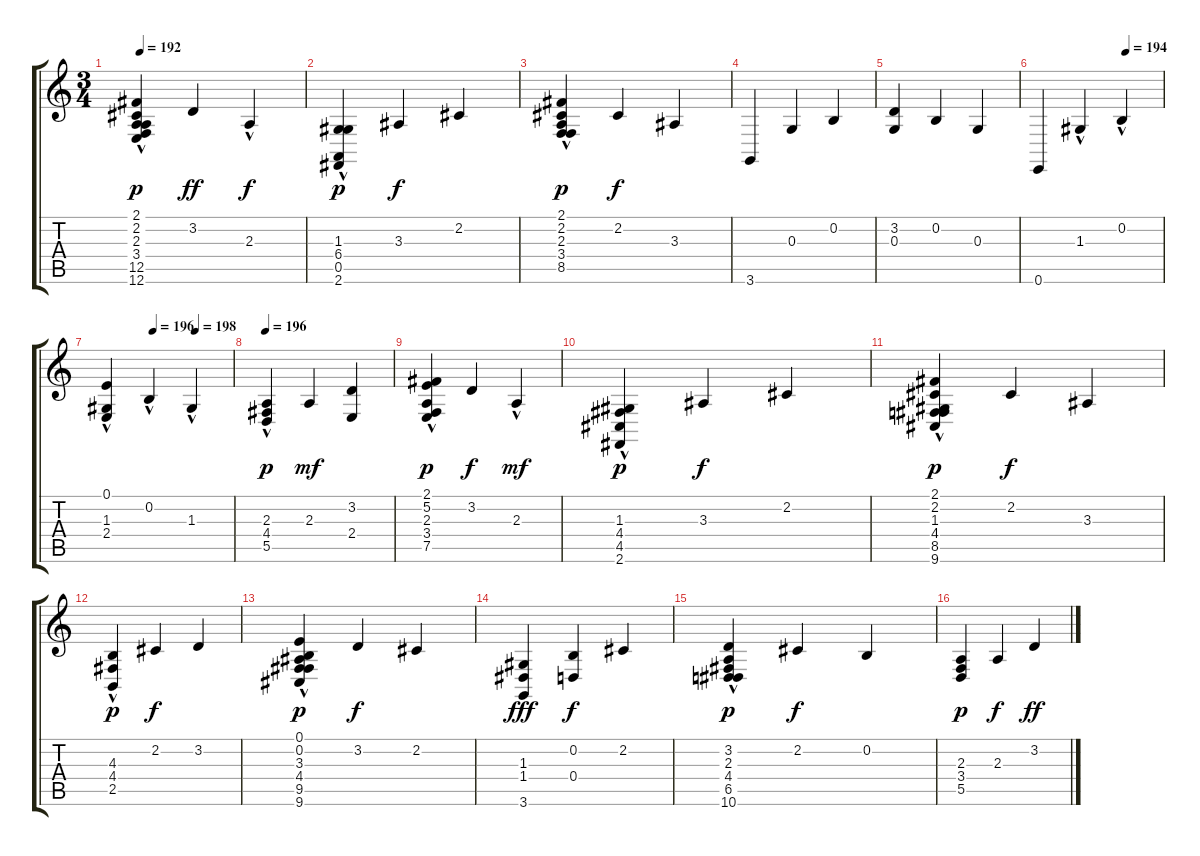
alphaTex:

\track "" {instrument acousticgrandpiano}
\staff {score tabs}
\tuning (E4 B3 G3 D3 A2 E2) {hide}
\ts (3 4)
\tempo 192
\clef g2
\ks c
(2.1 2.2{hac} 2.3 3.4 12.5 12.6).4{dy p} 3.2.4{dy ff} 2.3{hac}.4{dy f} |
(1.3{hac} 6.4{hac} 0.5{hac} 2.6).4{dy p volume 12} 3.3.4{dy f} 2.2.4 |
(2.1 2.2{hac} 2.3 3.4{hac} 8.5{hac}).4{dy p} 2.2.4{dy f volume 12} 3.3.4 |
3.6.4 0.3.4 0.2.4 |
(3.2 0.3).4 0.2.4 0.3.4 |
\tempo (194 0.7083333333333334)
0.6.4 1.3{hac}.4 0.2{hac}.4 |
\tempo (196 0.375)
\tempo (198 0.7083333333333334)
(0.1{hac} 1.3{hac} 2.4{hac}).4 0.2{hac}.4 1.3{hac}.4 |
\tempo 196
(2.3 4.4{hac} 5.5).4{dy p} 2.3.4{dy mf} (3.2 2.4).4 |
(2.1{hac} 5.2{hac} 2.3 3.4{hac} 7.5{hac}).4{dy p volume 15} 3.2.4{dy f volume 14} 2.3{hac}.4{dy mf volume 14} |
(1.3{hac} 4.4 4.5{hac} 2.6).4{dy p volume 14} 3.3.4{dy f volume 14} 2.2.4{volume 14} |
(2.1 2.2{hac} 1.3 4.4{hac} 8.5{hac} 9.6{hac}).4{dy p} 2.2.4{dy f volume 13} 3.3.4{volume 13} |
(4.3{hac} 4.4{hac} 2.5).4{dy p volume 12} 2.2.4{dy f volume 12} 3.2.4{volume 12} |
(0.1 0.2{hac} 3.3 4.4{hac} 9.5{hac} 9.6{hac}).4{dy p volume 12} 3.2.4{dy f} 2.2.4 |
(1.3 1.4 3.6).4{dy fff volume 12} (0.2 0.4).4{dy f} 2.2.4 |
(3.2 2.3{hac} 4.4 6.5{hac} 10.6{hac}).4{dy p} 2.2.4{dy f} 0.2.4 |
(2.3 3.4 5.5).4{dy p} 2.3.4{dy f} 3.2.4{dy ff volume 12}
